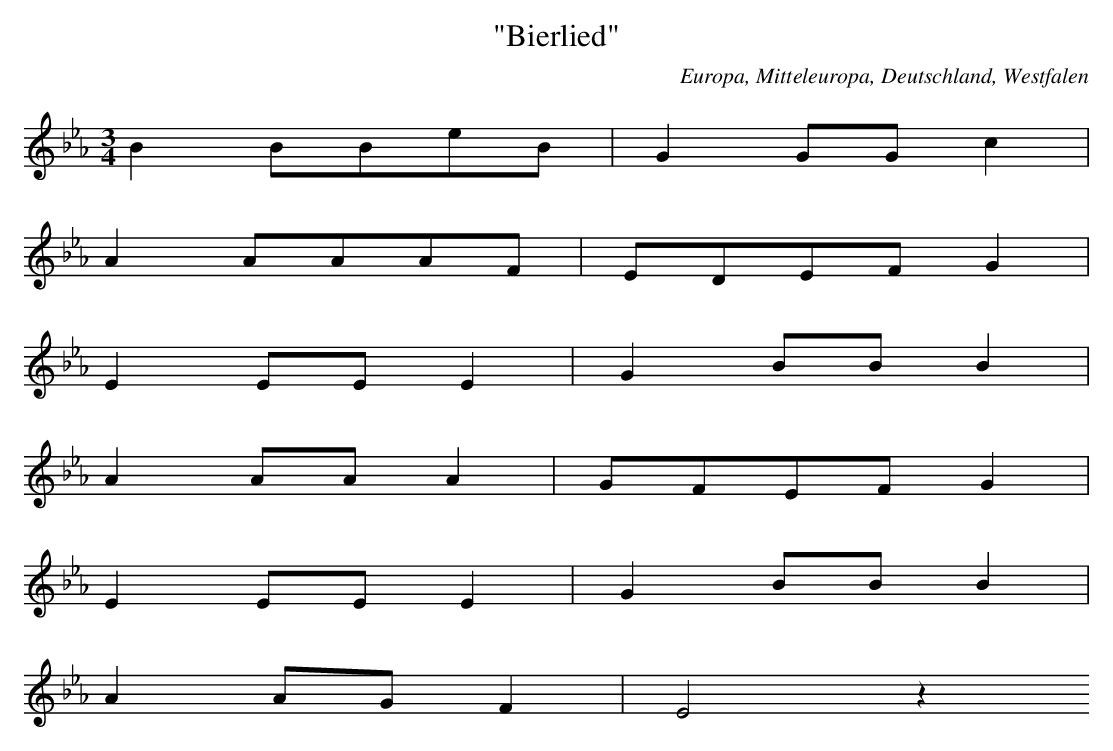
X:1
T: "Bierlied"
O: Europa, Mitteleuropa, Deutschland, Westfalen
M: 3/4
L: 1/8
K: Eb
B2BBeB | G2GGc2 |
A2AAAF | EDEFG2 |
E2EEE2 | G2BBB2 |
A2AAA2 | GFEFG2 |
E2EEE2 | G2BBB2 |
A2AGF2 | E4z2
